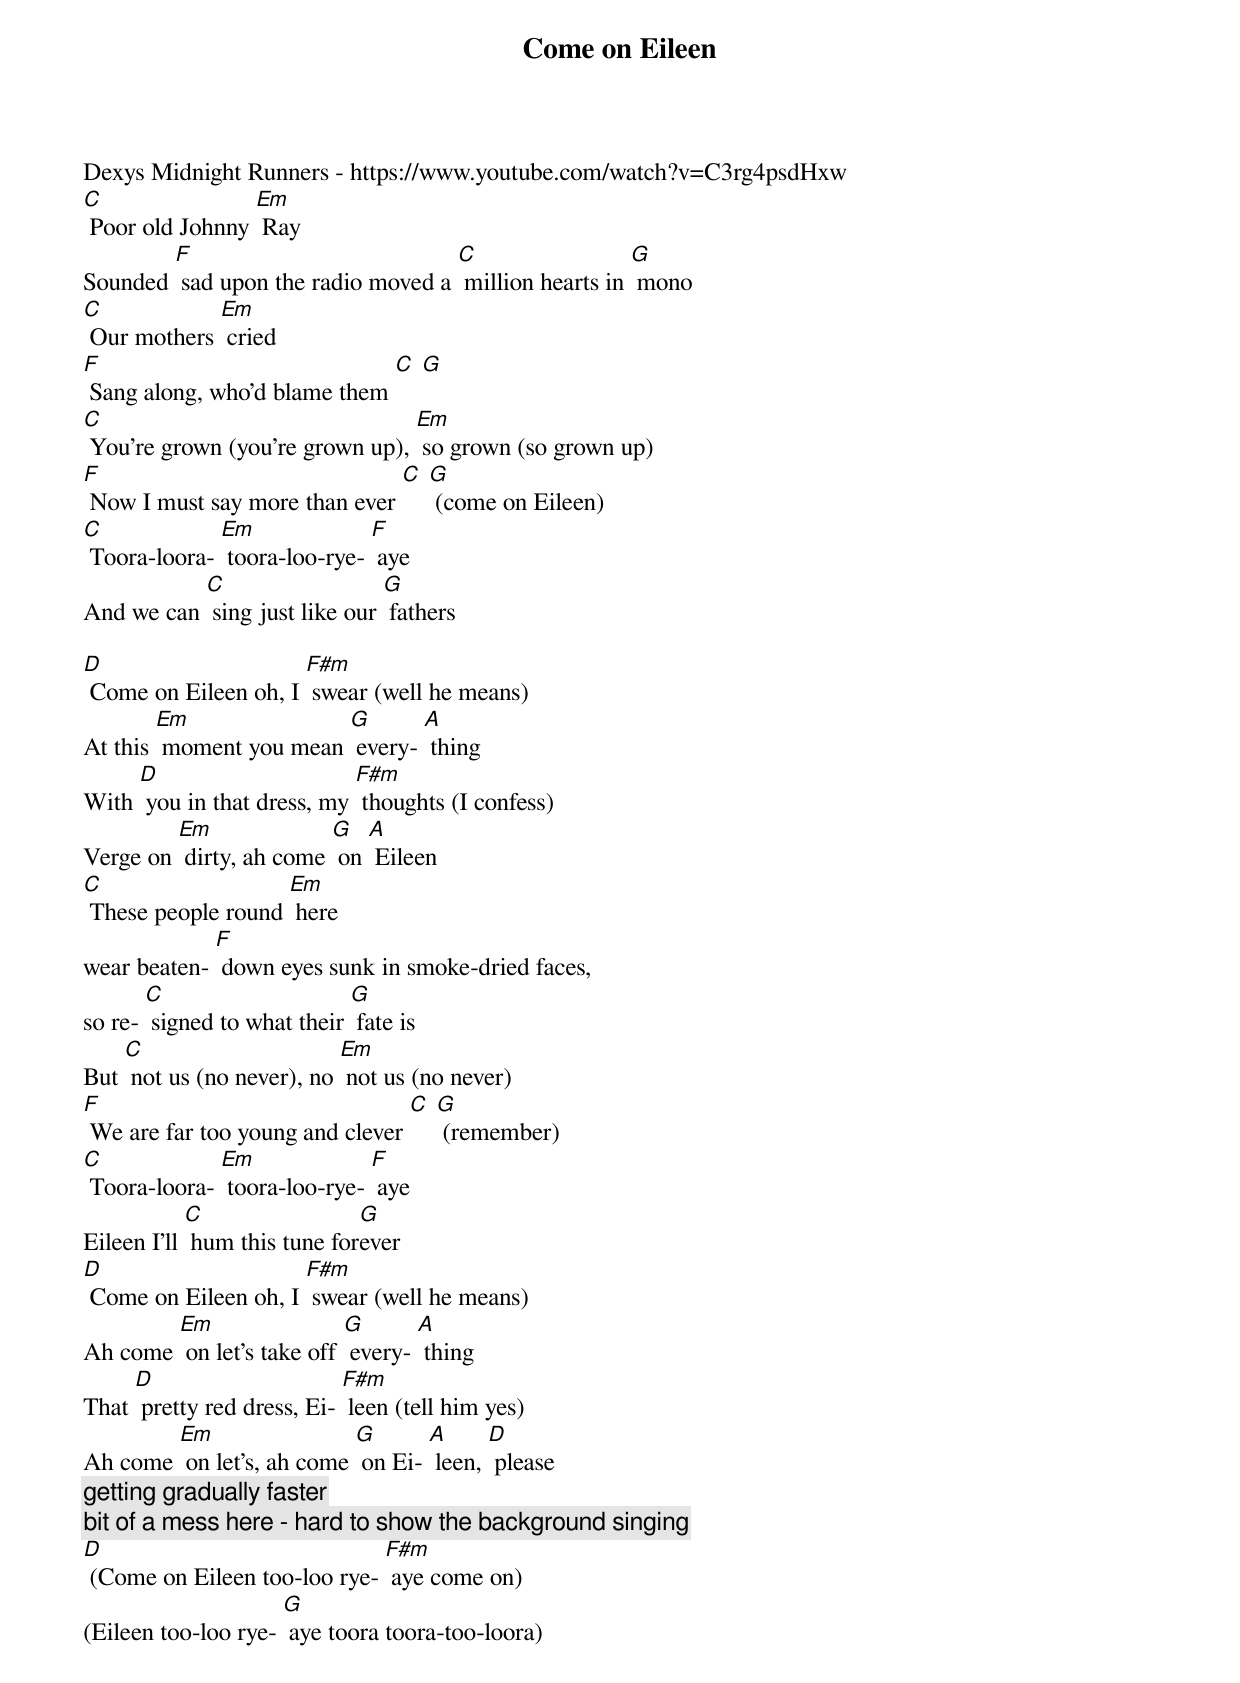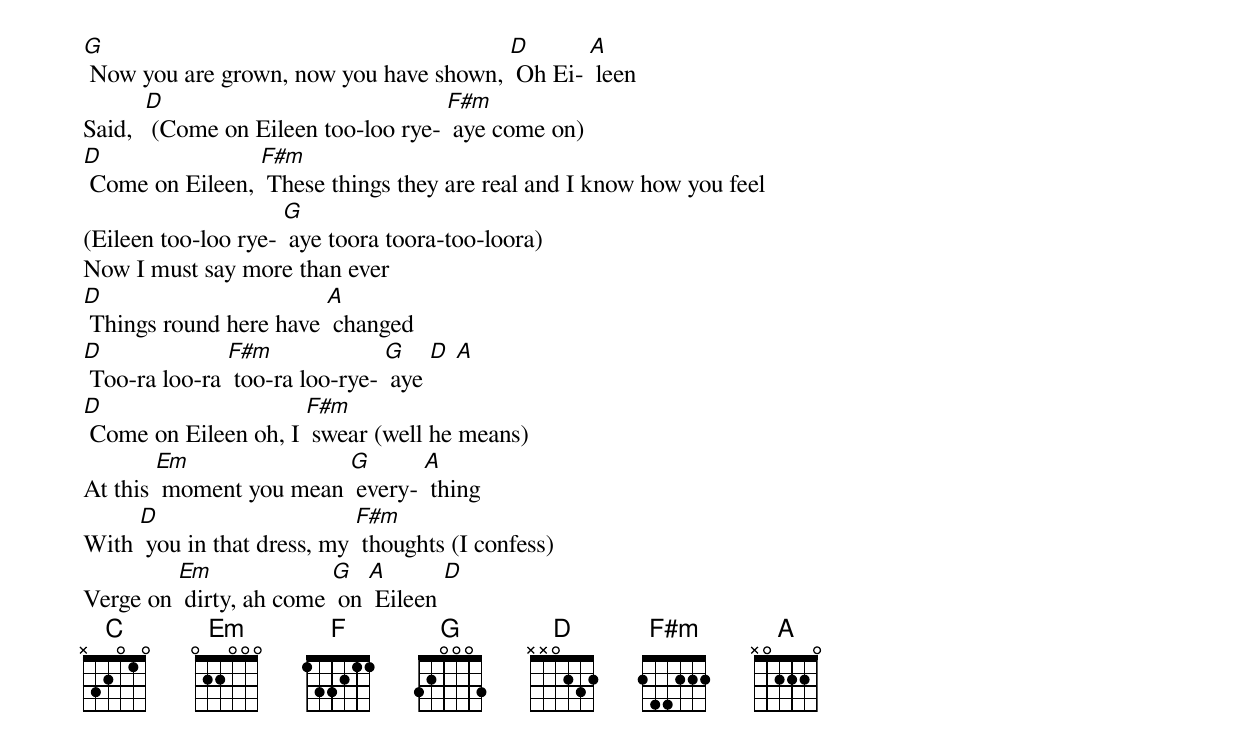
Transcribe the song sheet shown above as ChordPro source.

{t: Come on Eileen }
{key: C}
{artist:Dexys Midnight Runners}
Dexys Midnight Runners - https://www.youtube.com/watch?v=C3rg4psdHxw
[C] Poor old Johnny [Em] Ray
Sounded [F] sad upon the radio moved a [C] million hearts in [G] mono
[C] Our mothers [Em] cried
[F] Sang along, who'd blame them [C] [G]
[C] You're grown (you're grown up), [Em] so grown (so grown up)
[F] Now I must say more than ever [C] [G] (come on Eileen)
[C] Toora-loora- [Em] toora-loo-rye- [F] aye
And we can [C] sing just like our [G] fathers
{c: }

[D] Come on Eileen oh, I [F#m] swear (well he means)
At this [Em] moment you mean [G] every- [A] thing
With [D] you in that dress, my [F#m] thoughts (I confess)
Verge on [Em] dirty, ah come [G] on [A] Eileen
{c: }
[C] These people round [Em] here
wear beaten- [F] down eyes sunk in smoke-dried faces,
so re- [C] signed to what their [G] fate is
But [C] not us (no never), no [Em] not us (no never)
[F] We are far too young and clever [C] [G] (remember)
[C] Toora-loora- [Em] toora-loo-rye- [F] aye
Eileen I'll [C] hum this tune for[G]ever
{c: }
[D] Come on Eileen oh, I [F#m] swear (well he means)
Ah come [Em] on let's take off [G] every- [A] thing
That [D] pretty red dress, Ei- [F#m] leen (tell him yes)
Ah come [Em] on let's, ah come [G] on Ei- [A] leen, [D] please
{c: getting gradually faster}
{c: bit of a mess here - hard to show the background singing}
[D] (Come on Eileen too-loo rye- [F#m] aye come on)
(Eileen too-loo rye- [G] aye toora toora-too-loora)
[G] Now you are grown, now you have shown, [D] Oh Ei- [A] leen
Said,  [D] (Come on Eileen too-loo rye- [F#m] aye come on)
[D] Come on Eileen, [F#m] These things they are real and I know how you feel
(Eileen too-loo rye- [G] aye toora toora-too-loora)
Now I must say more than ever
[D] Things round here have [A] changed
[D] Too-ra loo-ra [F#m] too-ra loo-rye- [G] aye [D] [A]
{c: }
[D] Come on Eileen oh, I [F#m] swear (well he means)
At this [Em] moment you mean [G] every- [A] thing
With [D] you in that dress, my [F#m] thoughts (I confess)
Verge on [Em] dirty, ah come [G] on [A] Eileen [D]
